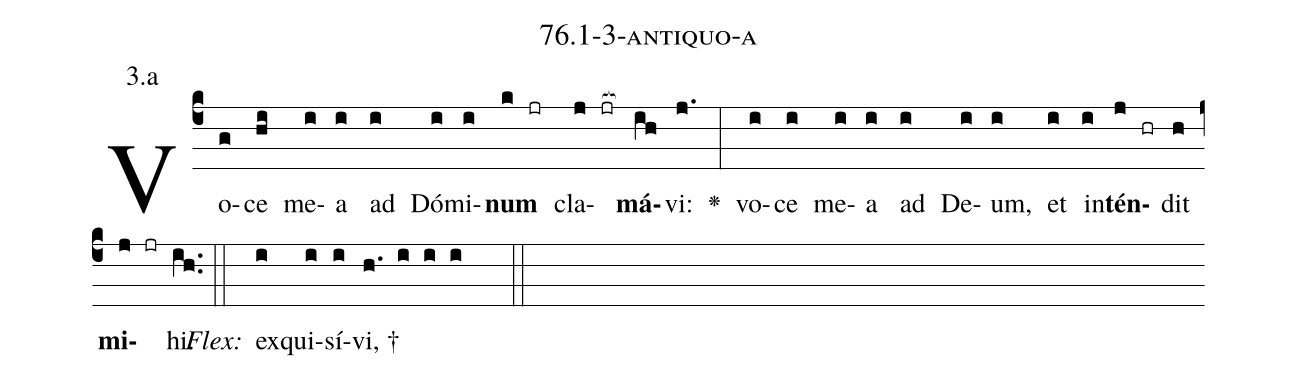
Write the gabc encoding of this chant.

name: 76.1-3-antiquo-a;
annotation: 3.a;
%%
(c4)Vo(g)ce(hi) me(i)a(i) ad(i) Dó(i)mi(i)<b>num</b>(k jr) cla(j jr[ocb:1{])<b>má</b>(ih[ocb:0}])vi:(j.) <v>\greheightstar</v>(:) vo(i)ce(i) me(i)a(i) ad(i) De(i)um,(i) et(i) in(i)<b>tén</b>(j hr)dit(h) <b>mi</b>(j jr)hi.(ih..) (::)
<i>Flex:</i>()  ex(i)qui(i)sí(i)vi, †(h. i i i  ::)

%E(i) u(i) o(j) u(h) a(j) e.(ih..) (::)
